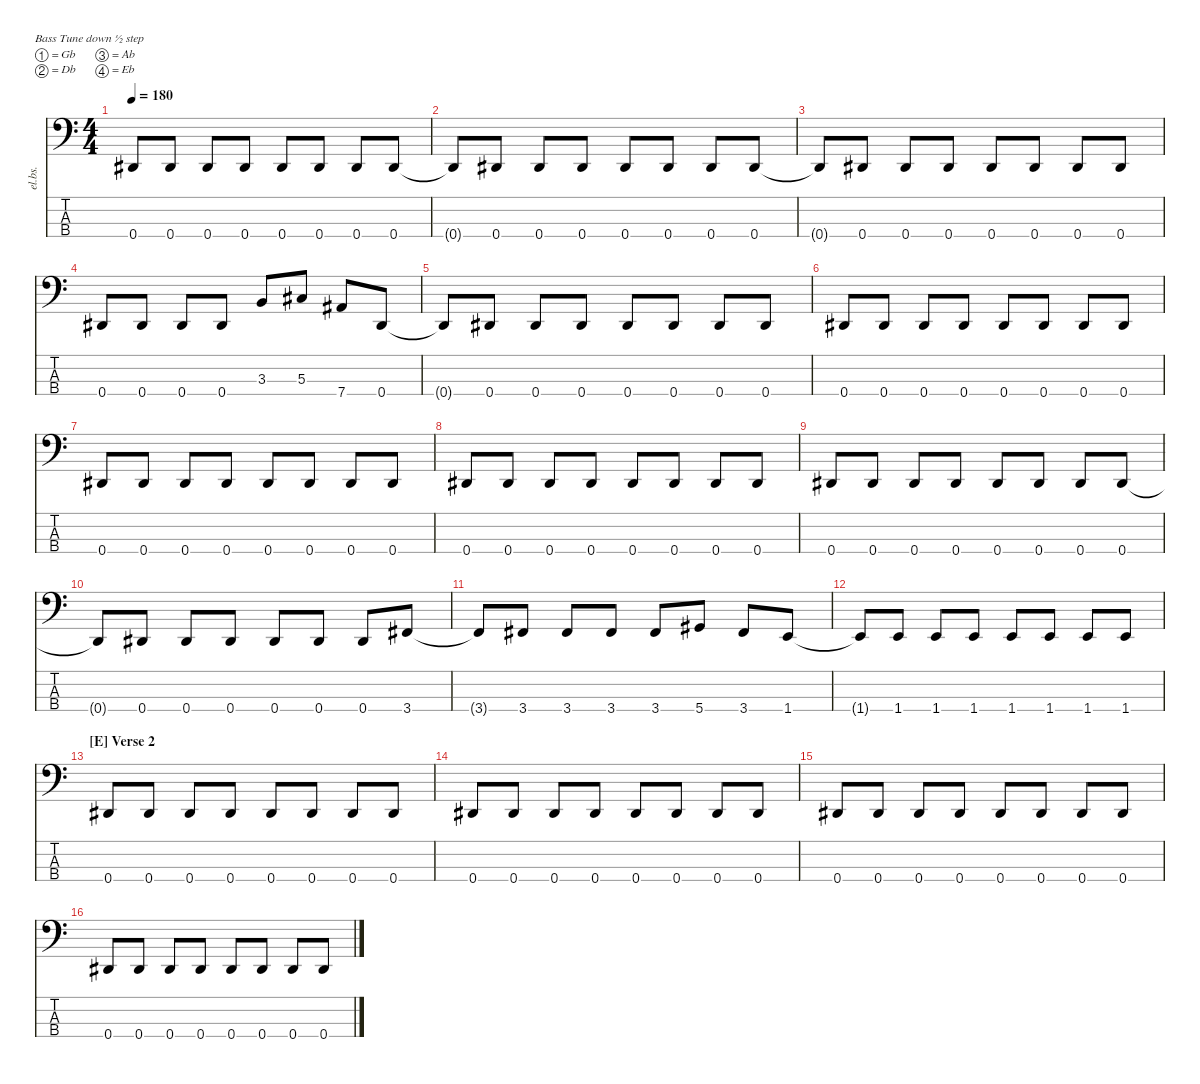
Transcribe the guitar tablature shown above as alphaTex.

\defaultSystemsLayout 4
\hideDynamics
\bracketExtendMode nobrackets
\otherSystemsTrackNameOrientation horizontal
\track ("Bass" "el.bs.") {instrument electricbassfinger}
\staff {score tabs}
\tuning (Gb2 Db2 Ab1 Eb1)
\ts (4 4)
\tempo 180
\clef f4
\ks c
0.4{t acc #}.8{dy f beam Up} 0.4{acc #}.8{beam Up} 0.4{acc #}.8{beam Up} 0.4{acc #}.8{beam Up} 0.4{acc #}.8{beam Up} 0.4{acc #}.8{beam Up} 0.4{acc #}.8{beam Up} 0.4{acc #}.8{beam Up} |
0.4{t acc #}.8{beam Up} 0.4{acc #}.8{beam Up} 0.4{acc #}.8{beam Up} 0.4{acc #}.8{beam Up} 0.4{acc #}.8{beam Up} 0.4{acc #}.8{beam Up} 0.4{acc #}.8{beam Up} 0.4{acc #}.8{beam Up} |
0.4{t acc #}.8{beam Up} 0.4{acc #}.8{beam Up} 0.4{acc #}.8{beam Up} 0.4{acc #}.8{beam Up} 0.4{acc #}.8{beam Up} 0.4{acc #}.8{beam Up} 0.4{acc #}.8{beam Up} 0.4{acc #}.8{beam Up} |
0.4{acc #}.8{beam Up} 0.4{acc #}.8{beam Up} 0.4{acc #}.8{beam Up} 0.4{acc #}.8{beam Up} 3.3.8{beam Up} 5.3{acc #}.8{beam Up} 7.4{acc #}.8{beam Up} 0.4{acc #}.8{beam Up} |
0.4{t acc #}.8{dy mf beam Up} 0.4{acc #}.8{beam Up} 0.4{acc #}.8{beam Up} 0.4{acc #}.8{beam Up} 0.4{acc #}.8{beam Up} 0.4{acc #}.8{beam Up} 0.4{acc #}.8{beam Up} 0.4{acc #}.8{beam Up} |
0.4{acc #}.8{beam Up} 0.4{acc #}.8{beam Up} 0.4{acc #}.8{beam Up} 0.4{acc #}.8{beam Up} 0.4{acc #}.8{beam Up} 0.4{acc #}.8{beam Up} 0.4{acc #}.8{beam Up} 0.4{acc #}.8{beam Up} |
0.4{acc #}.8{beam Up} 0.4{acc #}.8{beam Up} 0.4{acc #}.8{beam Up} 0.4{acc #}.8{beam Up} 0.4{acc #}.8{beam Up} 0.4{acc #}.8{beam Up} 0.4{acc #}.8{beam Up} 0.4{acc #}.8{beam Up} |
0.4{acc #}.8{beam Up} 0.4{acc #}.8{beam Up} 0.4{acc #}.8{beam Up} 0.4{acc #}.8{beam Up} 0.4{acc #}.8{beam Up} 0.4{acc #}.8{beam Up} 0.4{acc #}.8{beam Up} 0.4{acc #}.8{beam Up} |
0.4{acc #}.8{beam Up} 0.4{acc #}.8{beam Up} 0.4{acc #}.8{beam Up} 0.4{acc #}.8{beam Up} 0.4{acc #}.8{beam Up} 0.4{acc #}.8{beam Up} 0.4{acc #}.8{beam Up} 0.4{acc #}.8{beam Up} |
0.4{t acc #}.8{beam Up} 0.4{acc #}.8{beam Up} 0.4{acc #}.8{beam Up} 0.4{acc #}.8{beam Up} 0.4{acc #}.8{beam Up} 0.4{acc #}.8{beam Up} 0.4{acc #}.8{beam Up} 3.4{acc #}.8{beam Up} |
3.4{t acc #}.8{beam Up} 3.4{acc #}.8{beam Up} 3.4{acc #}.8{beam Up} 3.4{acc #}.8{beam Up} 3.4{acc #}.8{beam Up} 5.4{acc #}.8{beam Up} 3.4{acc #}.8{beam Up} 1.4.8{beam Up} |
1.4{t}.8{beam Up} 1.4.8{beam Up} 1.4.8{beam Up} 1.4.8{beam Up} 1.4.8{beam Up} 1.4.8{beam Up} 1.4.8{beam Up} 1.4.8{beam Up} |
\section ("E" "Verse 2")
0.4{acc #}.8{beam Up} 0.4{acc #}.8{beam Up} 0.4{acc #}.8{beam Up} 0.4{acc #}.8{beam Up} 0.4{acc #}.8{beam Up} 0.4{acc #}.8{beam Up} 0.4{acc #}.8{beam Up} 0.4{acc #}.8{beam Up} |
0.4{acc #}.8{beam Up} 0.4{acc #}.8{beam Up} 0.4{acc #}.8{beam Up} 0.4{acc #}.8{beam Up} 0.4{acc #}.8{beam Up} 0.4{acc #}.8{beam Up} 0.4{acc #}.8{beam Up} 0.4{acc #}.8{beam Up} |
0.4{acc #}.8{beam Up} 0.4{acc #}.8{beam Up} 0.4{acc #}.8{beam Up} 0.4{acc #}.8{beam Up} 0.4{acc #}.8{beam Up} 0.4{acc #}.8{beam Up} 0.4{acc #}.8{beam Up} 0.4{acc #}.8{beam Up} |
0.4{acc #}.8{beam Up} 0.4{acc #}.8{beam Up} 0.4{acc #}.8{beam Up} 0.4{acc #}.8{beam Up} 0.4{acc #}.8{beam Up} 0.4{acc #}.8{beam Up} 0.4{acc #}.8{beam Up} 0.4{acc #}.8{beam Up}
